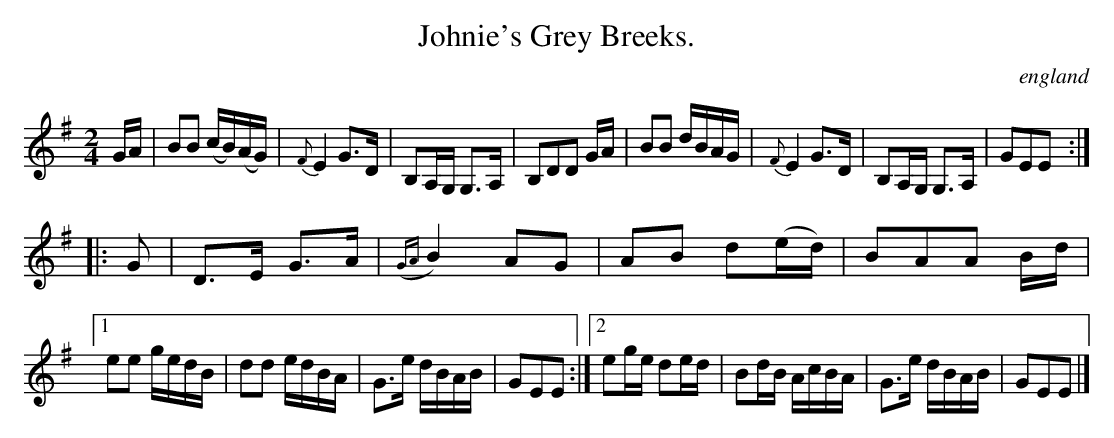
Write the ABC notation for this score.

X:1
T:Johnie's Grey Breeks.
O:england
M:2/4
L:1/16
K:EMin
GA|B2B2 (cB)(AG)| {F}E4  G3D |B,2A,G, G,3A, |B,2D2D2 GA|\
B2B2  dBAG   | {F}E4  G3D |B,2A,G, G,3A, |G2E2E2   ::
G2|D3E   G3A    |({GA}B4) A2G2|A2B2    d2(ed)|B2A2A2  Bd|
[1 e2e2  gedB   | d2d2    edBA|G3e     dBAB  |G2E2E2   :|\
[2 e2ge  d2ed   | B2dB    AcBA|G3e     dBAB  |G2E2E2   |]
